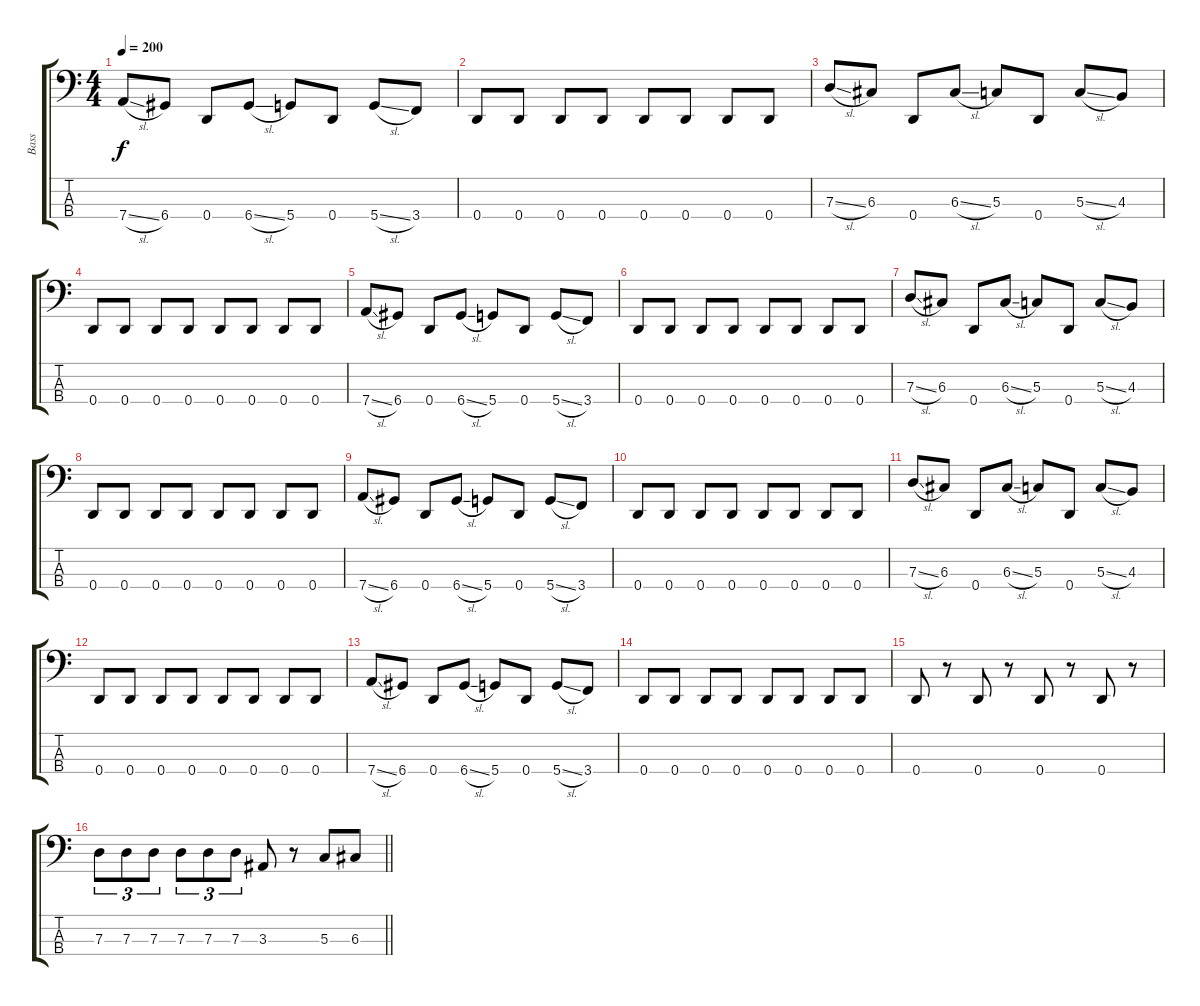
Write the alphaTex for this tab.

\track ("Bass" "Bass") {instrument slapbass1}
\staff {score tabs}
\tuning (F2 C2 G1 D1) {hide}
\ts (4 4)
\tempo 200
\clef f4
\ks c
7.4{sl}.8{dy f} 6.4.8 0.4.8 6.4{sl}.8 5.4.8 0.4.8 5.4{sl}.8 3.4.8 |
0.4.8 0.4.8 0.4.8 0.4.8 0.4.8 0.4.8 0.4.8 0.4.8 |
7.3{sl}.8 6.3.8 0.4.8 6.3{sl}.8 5.3.8 0.4.8 5.3{sl}.8 4.3.8 |
0.4.8 0.4.8 0.4.8 0.4.8 0.4.8 0.4.8 0.4.8 0.4.8 |
7.4{sl}.8 6.4.8 0.4.8 6.4{sl}.8 5.4.8 0.4.8 5.4{sl}.8 3.4.8 |
0.4.8 0.4.8 0.4.8 0.4.8 0.4.8 0.4.8 0.4.8 0.4.8 |
7.3{sl}.8 6.3.8 0.4.8 6.3{sl}.8 5.3.8 0.4.8 5.3{sl}.8 4.3.8 |
0.4.8 0.4.8 0.4.8 0.4.8 0.4.8 0.4.8 0.4.8 0.4.8 |
7.4{sl}.8 6.4.8 0.4.8 6.4{sl}.8 5.4.8 0.4.8 5.4{sl}.8 3.4.8 |
0.4.8 0.4.8 0.4.8 0.4.8 0.4.8 0.4.8 0.4.8 0.4.8 |
7.3{sl}.8 6.3.8 0.4.8 6.3{sl}.8 5.3.8 0.4.8 5.3{sl}.8 4.3.8 |
0.4.8 0.4.8 0.4.8 0.4.8 0.4.8 0.4.8 0.4.8 0.4.8 |
7.4{sl}.8 6.4.8 0.4.8 6.4{sl}.8 5.4.8 0.4.8 5.4{sl}.8 3.4.8 |
0.4.8 0.4.8 0.4.8 0.4.8 0.4.8 0.4.8 0.4.8 0.4.8 |
0.4.8 r.8 0.4.8 r.8 0.4.8 r.8 0.4.8 r.8 |
\barLineRight lightlight
7.3.8{tu (3 2)} 7.3.8{tu (3 2)} 7.3.8{tu (3 2)} 7.3.8{tu (3 2)} 7.3.8{tu (3 2)} 7.3.8{tu (3 2)} 3.3.8 r.8 5.3.8 6.3.8
